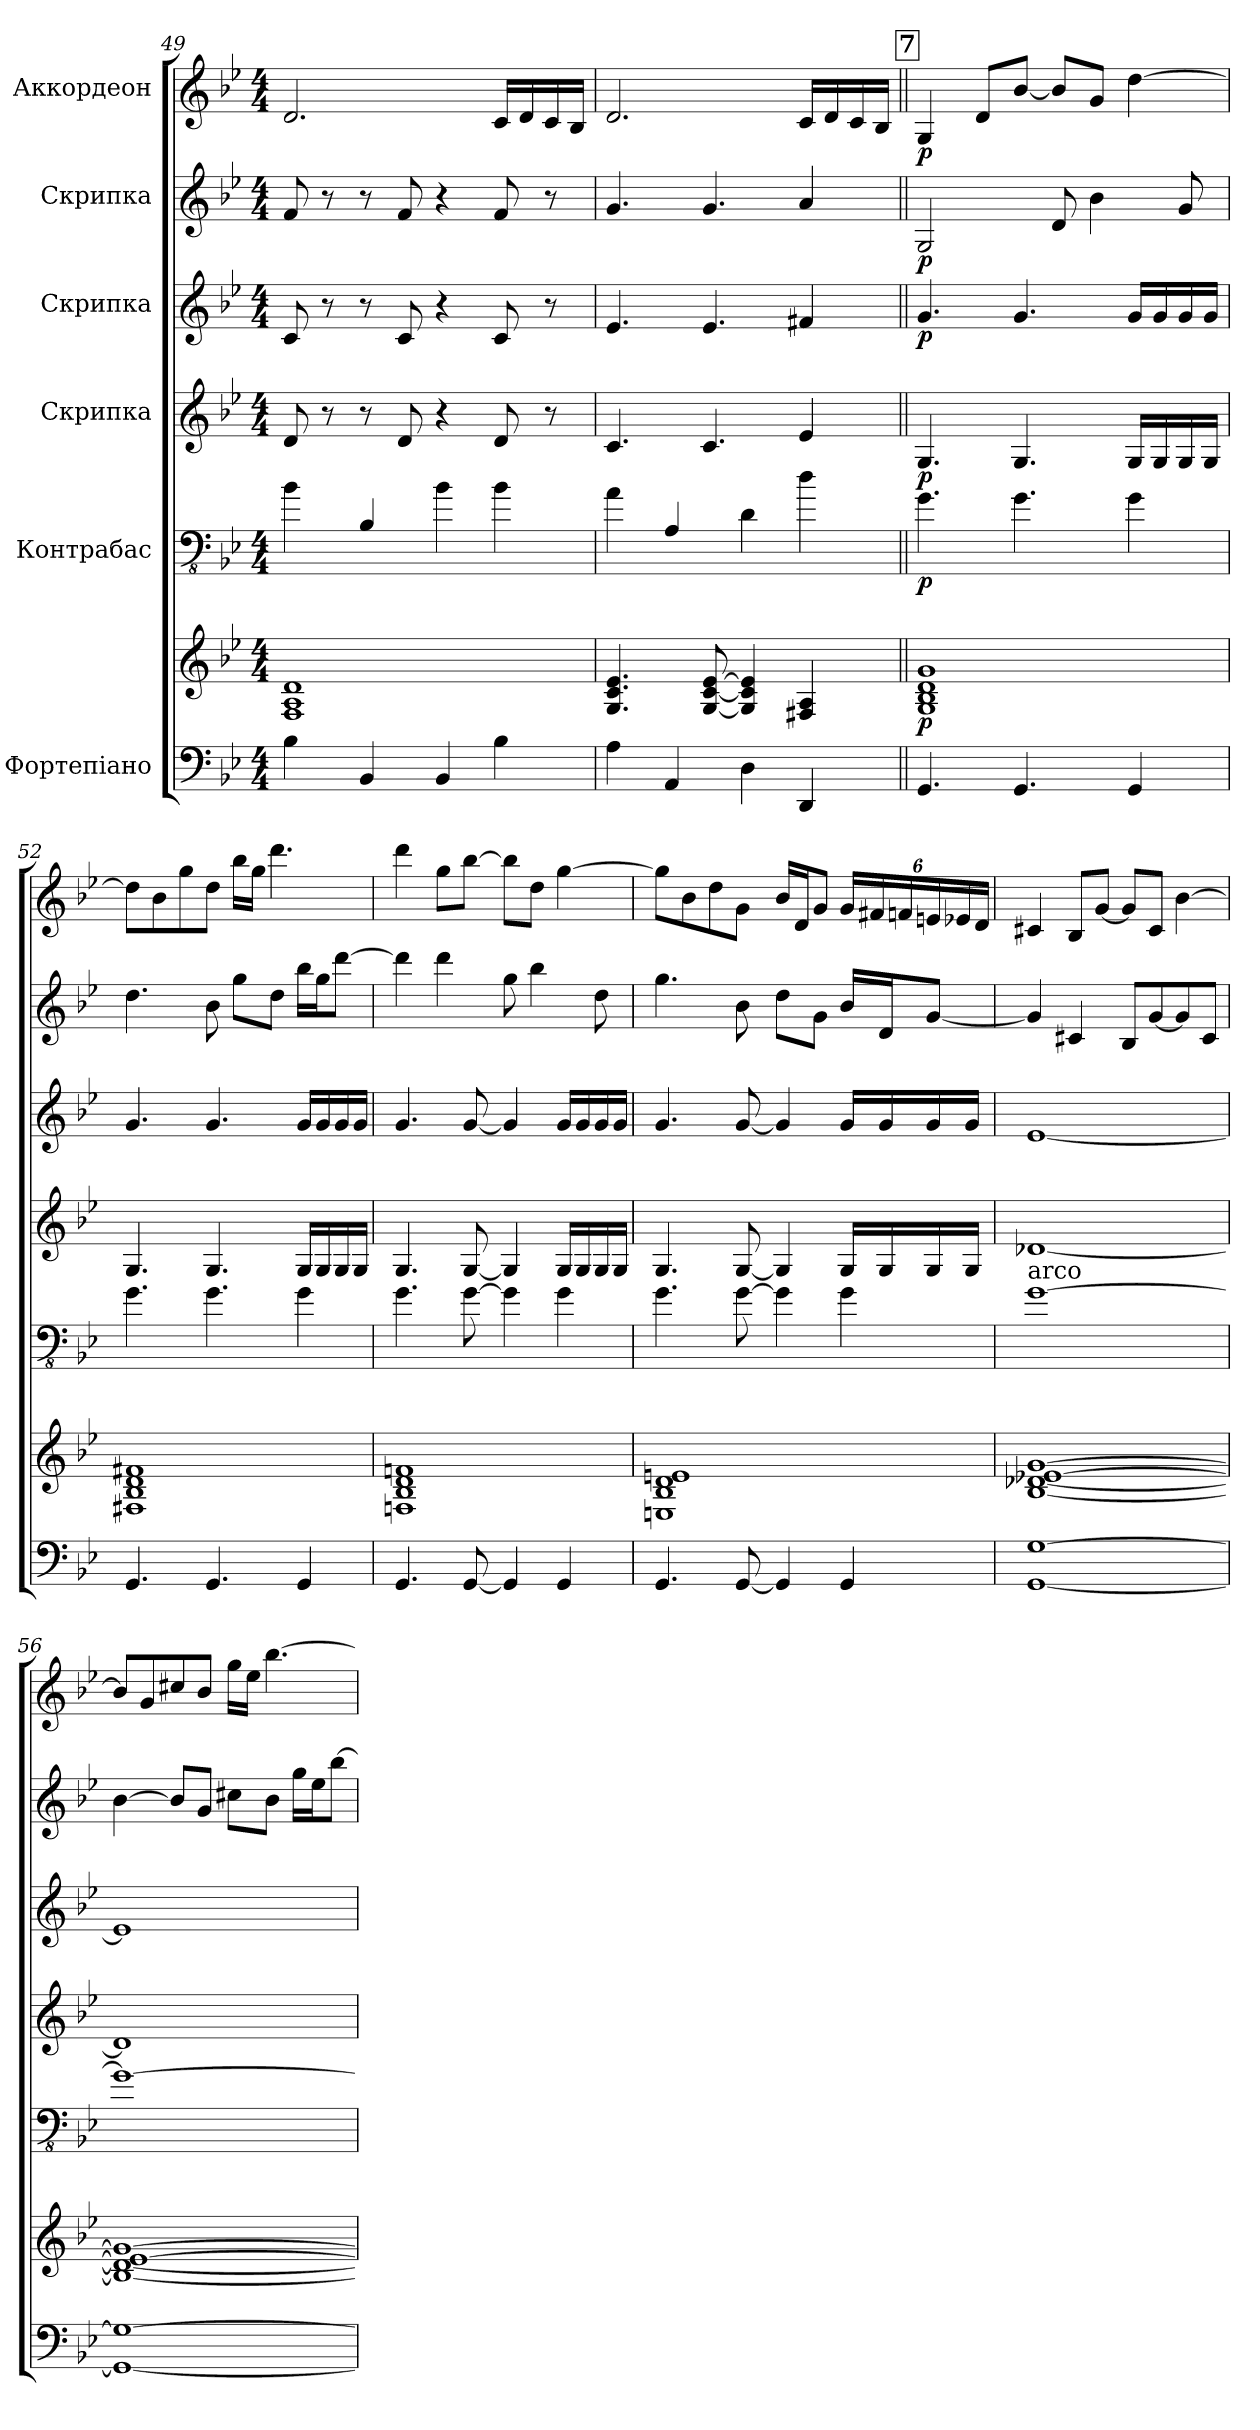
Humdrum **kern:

**kern	**kern	**dynam	**kern	**dynam	**kern	**dynam	**kern	**dynam	**kern	**dynam	**kern	**dynam
*part6	*part6	*part6	*part5	*part5	*part4	*part4	*part3	*part3	*part2	*part2	*part1	*part1
*staff7	*staff6	*staff6/7	*staff5	*staff5	*staff4	*staff4	*staff3	*staff3	*staff2	*staff2	*staff1	*staff1
*I"Фортепіано	*	*	*I"Контрабас	*	*I"Скрипка	*	*I"Скрипка	*	*I"Скрипка	*	*I"Аккордеон	*
*clefF4	*clefG2	*	*clefFv4	*	*clefG2	*	*clefG2	*	*clefG2	*	*clefG2	*
*	*	*	*ITrd7c12	*	*	*	*	*	*	*	*	*
*k[b-e-]	*k[b-e-]	*	*k[b-e-]	*	*k[b-e-]	*	*k[b-e-]	*	*k[b-e-]	*	*k[b-e-]	*
*g:	*g:	*	*	*	*g:	*	*g:	*	*g:	*	*g:	*
*M4/4	*M4/4	*	*M4/4	*	*M4/4	*	*M4/4	*	*M4/4	*	*M4/4	*
=49	=49	=49	=49	=49	=49	=49	=49	=49	=49	=49	=49	=49
4B-\	1F 1A 1d	.	4BB-\	.	8d/	.	8c/	.	8f/	.	2.d/	.
.	.	.	.	.	8r	.	8r	.	8r	.	.	.
4BB-/	.	.	4BBB-/	.	8r	.	8r	.	8r	.	.	.
.	.	.	.	.	8d/	.	8c/	.	8f/	.	.	.
4BB-/	.	.	4BB-\	.	4r	.	4r	.	4r	.	.	.
4B-\	.	.	4BB-\	.	8d/	.	8c/	.	8f/	.	16c/LL	.
.	.	.	.	.	.	.	.	.	.	.	16d/	.
.	.	.	.	.	8r	.	8r	.	8r	.	16c/	.
.	.	.	.	.	.	.	.	.	.	.	16B-/JJ	.
=50	=50	=50	=50	=50	=50	=50	=50	=50	=50	=50	=50	=50
4A\	4.G/ 4.c/ 4.e-/	.	4AA\	.	4.c/	.	4.e-/	.	4.g/	.	2.d/	.
4AA/	.	.	4AAA/	.	.	.	.	.	.	.	.	.
.	[8G/ [8c/ [8e-/	.	.	.	4.c/	.	4.e-/	.	4.g/	.	.	.
4D\	4G/] 4c/] 4e-/]	.	4DD\	.	.	.	.	.	.	.	.	.
4DD/	4F#X/ 4A/	.	4D\	.	4e-/	.	4f#X/	.	4a/	.	16c/LL	.
.	.	.	.	.	.	.	.	.	.	.	16d/	.
.	.	.	.	.	.	.	.	.	.	.	16c/	.
.	.	.	.	.	.	.	.	.	.	.	16B-/JJ	.
!!LO:REH:place=s1:a:B:fs=12.8556:t=7
=51||	=51||	=51||	=51||	=51||	=51||	=51||	=51||	=51||	=51||	=51||	=51||	=51||
!	!	!LO:DY:b	!	!LO:DY:b	!	!LO:DY:b	!	!LO:DY:b	!	!LO:DY:b	!	!LO:DY:b
4.GG/	1G 1B- 1d 1g	p	4.GG\	p	4.G/	p	4.g/	p	2G/	p	4G/	p
.	.	.	.	.	.	.	.	.	.	.	8d/L	.
4.GG/	.	.	4.GG\	.	4.G/	.	4.g/	.	.	.	[8b-/J	.
.	.	.	.	.	.	.	.	.	8d/	.	8b-/L]	.
.	.	.	.	.	.	.	.	.	4b-\	.	8g/J	.
4GG/	.	.	4GG\	.	16G/LL	.	16g/LL	.	.	.	[4dd\	.
.	.	.	.	.	16G/	.	16g/	.	.	.	.	.
.	.	.	.	.	16G/	.	16g/	.	8g/	.	.	.
.	.	.	.	.	16G/JJ	.	16g/JJ	.	.	.	.	.
=52	=52	=52	=52	=52	=52	=52	=52	=52	=52	=52	=52	=52
4.GG/	1F#X 1B- 1d 1f#X	.	4.GG\	.	4.G/	.	4.g/	.	4.dd\	.	8dd\L]	.
.	.	.	.	.	.	.	.	.	.	.	8b-\	.
.	.	.	.	.	.	.	.	.	.	.	8gg\	.
4.GG/	.	.	4.GG\	.	4.G/	.	4.g/	.	8b-\	.	8dd\J	.
.	.	.	.	.	.	.	.	.	8gg\L	.	16bb-\LL	.
.	.	.	.	.	.	.	.	.	.	.	16gg\JJ	.
.	.	.	.	.	.	.	.	.	8dd\J	.	4.ddd\	.
4GG/	.	.	4GG\	.	16G/LL	.	16g/LL	.	16bb-\LL	.	.	.
.	.	.	.	.	16G/	.	16g/	.	16gg\J	.	.	.
.	.	.	.	.	16G/	.	16g/	.	[8ddd\J	.	.	.
.	.	.	.	.	16G/JJ	.	16g/JJ	.	.	.	.	.
!!LO:LB:g=z
=53	=53	=53	=53	=53	=53	=53	=53	=53	=53	=53	=53	=53
4.GG/	1Fn 1B- 1d 1fn	.	4.GG\	.	4.G/	.	4.g/	.	4ddd\]	.	4ddd\	.
.	.	.	.	.	.	.	.	.	4ddd\	.	8gg\L	.
[8GG/	.	.	[8GG\	.	[8G/	.	[8g/	.	.	.	[8bb-\J	.
4GG/]	.	.	4GG\]	.	4G/]	.	4g/]	.	8gg\	.	8bb-\L]	.
.	.	.	.	.	.	.	.	.	4bb-\	.	8dd\J	.
4GG/	.	.	4GG\	.	16G/LL	.	16g/LL	.	.	.	[4gg\	.
.	.	.	.	.	16G/	.	16g/	.	.	.	.	.
.	.	.	.	.	16G/	.	16g/	.	8dd\	.	.	.
.	.	.	.	.	16G/JJ	.	16g/JJ	.	.	.	.	.
=54	=54	=54	=54	=54	=54	=54	=54	=54	=54	=54	=54	=54
4.GG/	1En 1B- 1d 1en	.	4.GG\	.	4.G/	.	4.g/	.	4.gg\	.	8gg\L]	.
.	.	.	.	.	.	.	.	.	.	.	8b-\	.
.	.	.	.	.	.	.	.	.	.	.	8dd\	.
[8GG/	.	.	[8GG\	.	[8G/	.	[8g/	.	8b-\	.	8g\J	.
4GG/]	.	.	4GG\]	.	4G/]	.	4g/]	.	8dd\L	.	16b-/LL	.
.	.	.	.	.	.	.	.	.	.	.	16d/J	.
.	.	.	.	.	.	.	.	.	8g\J	.	8g/J	.
*	*	*	*	*	*	*	*	*	*	*	*Xbrackettup	*
4GG/	.	.	4GG\	.	16G/LL	.	16g/LL	.	16b-/LL	.	24g/LL	.
.	.	.	.	.	.	.	.	.	.	.	24f#X/	.
.	.	.	.	.	16G/	.	16g/	.	16d/J	.	.	.
.	.	.	.	.	.	.	.	.	.	.	24fn/	.
.	.	.	.	.	16G/	.	16g/	.	[8g/J	.	24en/	.
.	.	.	.	.	.	.	.	.	.	.	24e-X/	.
.	.	.	.	.	16G/JJ	.	16g/JJ	.	.	.	.	.
.	.	.	.	.	.	.	.	.	.	.	24d/JJ	.
=55	=55	=55	=55	=55	=55	=55	=55	=55	=55	=55	=55	=55
!	!	!	!LO:TX:a:t=arco	!	!	!	!	!	!	!	!	!
[1GG [1G	[1B- [1d-X [1e-X [1g	.	[1GG	.	[1d-X	.	[1e-	.	4g/]	.	4c#X/	.
.	.	.	.	.	.	.	.	.	4c#X/	.	8B-/L	.
.	.	.	.	.	.	.	.	.	.	.	[8g/J	.
.	.	.	.	.	.	.	.	.	8B-/L	.	8g/L]	.
.	.	.	.	.	.	.	.	.	[8g/	.	8c#/J	.
.	.	.	.	.	.	.	.	.	8g/]	.	[4b-\	.
.	.	.	.	.	.	.	.	.	8c#/J	.	.	.
=56	=56	=56	=56	=56	=56	=56	=56	=56	=56	=56	=56	=56
1GG_ 1G_	1B-_ 1d-_ 1e-_ 1g_	.	1GG_	.	1d-]	.	1e-]	.	[4b-\	.	8b-/L]	.
.	.	.	.	.	.	.	.	.	.	.	8g/	.
.	.	.	.	.	.	.	.	.	8b-/L]	.	8cc#X/	.
.	.	.	.	.	.	.	.	.	8g/J	.	8b-/J	.
.	.	.	.	.	.	.	.	.	8cc#X\L	.	16gg\LL	.
.	.	.	.	.	.	.	.	.	.	.	16ee-\JJ	.
.	.	.	.	.	.	.	.	.	8b-\J	.	[4.bb-\	.
.	.	.	.	.	.	.	.	.	16gg\LL	.	.	.
.	.	.	.	.	.	.	.	.	16ee-\J	.	.	.
.	.	.	.	.	.	.	.	.	[8bb-\J	.	.	.
=	=	=	=	=	=	=	=	=	=	=	=	=
*-	*-	*-	*-	*-	*-	*-	*-	*-	*-	*-	*-	*-
